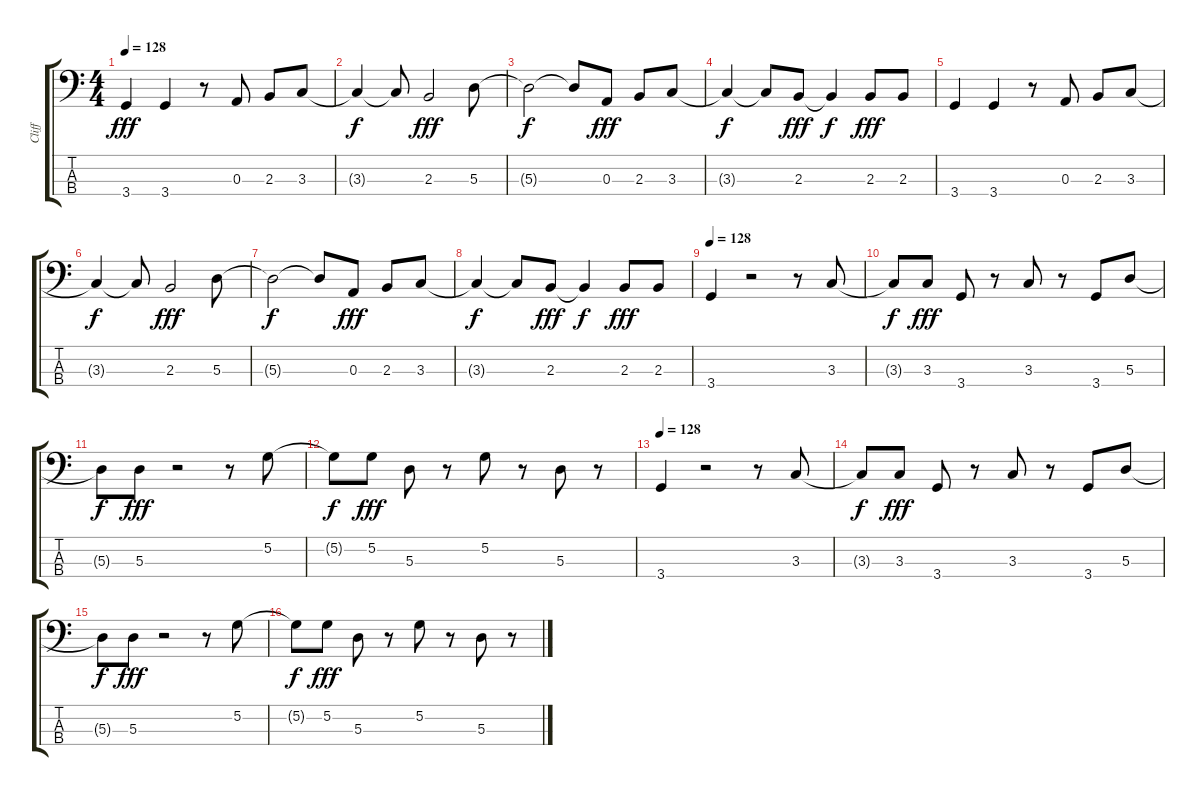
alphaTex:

\track ("Cliff" "Cliff") {instrument electricbassfinger}
\staff {score tabs}
\tuning (G2 D2 A1 E1) {hide}
\ts (4 4)
\tempo 128
\clef f4
\ks c
3.4.4{dy fff} 3.4.4 r.8 0.3.8 2.3.8 3.3.8 |
3.3{t}.4{dy f} 3.3{t}.8 2.3.2{dy fff} 5.3.8 |
5.3{t}.2{dy f} 5.3{t}.8 0.3.8{dy fff} 2.3.8 3.3.8 |
3.3{t}.4{dy f} 3.3{t}.8 2.3.8{dy fff} 2.3{t}.4{dy f} 2.3.8{dy fff} 2.3.8 |
3.4.4 3.4.4 r.8 0.3.8 2.3.8 3.3.8 |
3.3{t}.4{dy f} 3.3{t}.8 2.3.2{dy fff} 5.3.8 |
5.3{t}.2{dy f} 5.3{t}.8 0.3.8{dy fff} 2.3.8 3.3.8 |
3.3{t}.4{dy f} 3.3{t}.8 2.3.8{dy fff} 2.3{t}.4{dy f} 2.3.8{dy fff} 2.3.8 |
\tempo 128
3.4.4 r.2 r.8 3.3.8 |
3.3{t}.8{dy f} 3.3.8{dy fff} 3.4.8 r.8 3.3.8 r.8 3.4.8 5.3.8 |
5.3{t}.8{dy f} 5.3.8{dy fff} r.2 r.8 5.2.8 |
5.2{t}.8{dy f} 5.2.8{dy fff} 5.3.8 r.8 5.2.8 r.8 5.3.8 r.8 |
\tempo 128
3.4.4 r.2 r.8 3.3.8 |
3.3{t}.8{dy f} 3.3.8{dy fff} 3.4.8 r.8 3.3.8 r.8 3.4.8 5.3.8 |
5.3{t}.8{dy f} 5.3.8{dy fff} r.2 r.8 5.2.8 |
5.2{t}.8{dy f} 5.2.8{dy fff} 5.3.8 r.8 5.2.8 r.8 5.3.8 r.8
